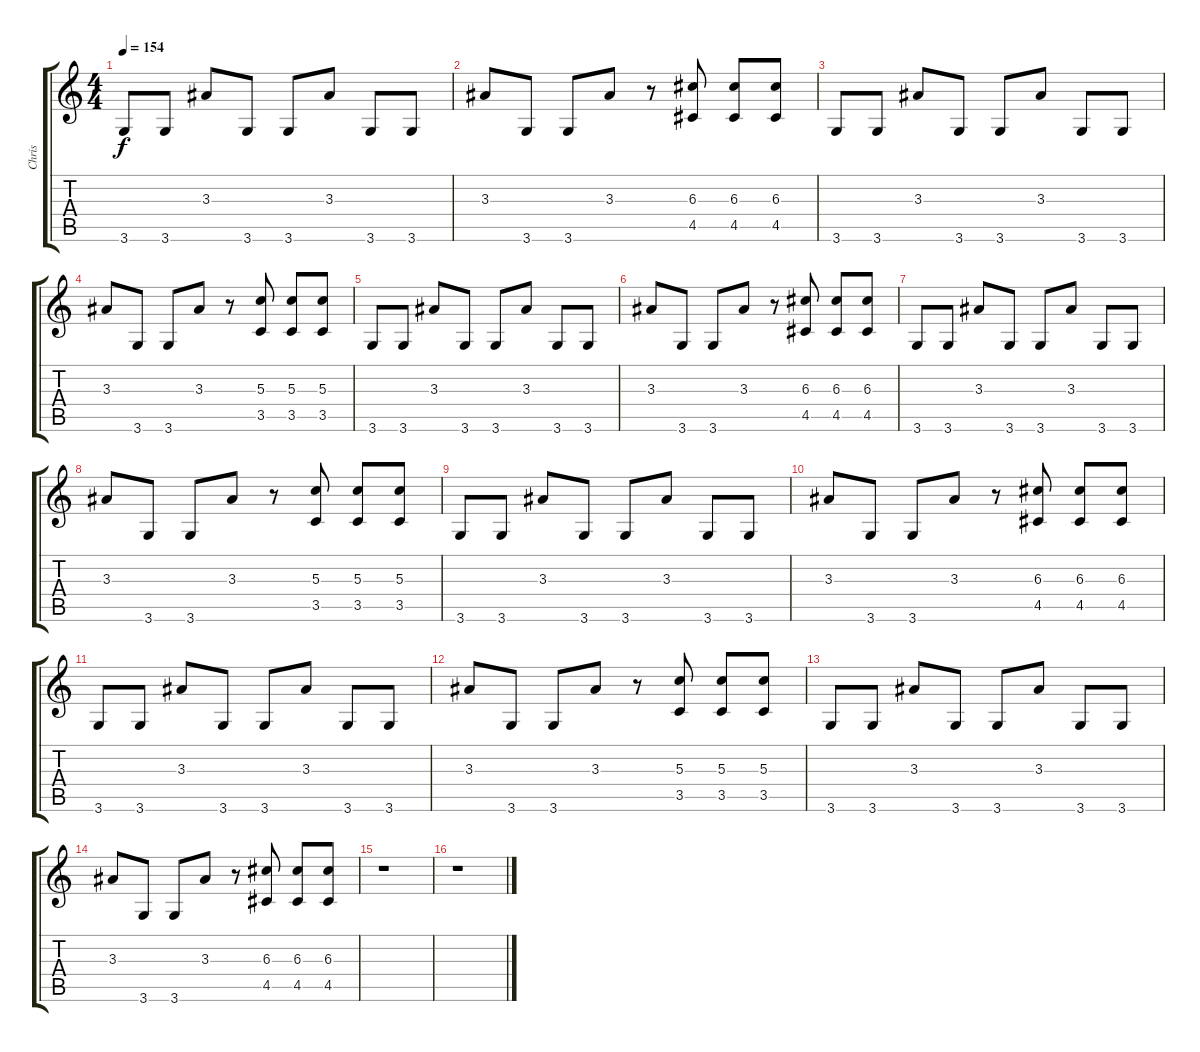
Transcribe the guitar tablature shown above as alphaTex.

\track ("Chris" "Chris") {instrument distortionguitar}
\staff {score tabs}
\tuning (E4 B3 G3 D3 A2 E2) {hide}
\ts (4 4)
\tempo 154
\clef g2
\ks c
3.6.8{dy f} 3.6.8 3.3.8 3.6.8 3.6.8 3.3.8 3.6.8 3.6.8 |
3.3.8 3.6.8 3.6.8 3.3.8 r.8 (6.3 4.5).8 (6.3 4.5).8 (6.3 4.5).8 |
3.6.8 3.6.8 3.3.8 3.6.8 3.6.8 3.3.8 3.6.8 3.6.8 |
3.3.8 3.6.8 3.6.8 3.3.8 r.8 (5.3 3.5).8 (5.3 3.5).8 (5.3 3.5).8 |
3.6.8 3.6.8 3.3.8 3.6.8 3.6.8 3.3.8 3.6.8 3.6.8 |
3.3.8 3.6.8 3.6.8 3.3.8 r.8 (6.3 4.5).8 (6.3 4.5).8 (6.3 4.5).8 |
3.6.8 3.6.8 3.3.8 3.6.8 3.6.8 3.3.8 3.6.8 3.6.8 |
3.3.8 3.6.8 3.6.8 3.3.8 r.8 (5.3 3.5).8 (5.3 3.5).8 (5.3 3.5).8 |
3.6.8 3.6.8 3.3.8 3.6.8 3.6.8 3.3.8 3.6.8 3.6.8 |
3.3.8 3.6.8 3.6.8 3.3.8 r.8 (6.3 4.5).8 (6.3 4.5).8 (6.3 4.5).8 |
3.6.8 3.6.8 3.3.8 3.6.8 3.6.8 3.3.8 3.6.8 3.6.8 |
3.3.8 3.6.8 3.6.8 3.3.8 r.8 (5.3 3.5).8 (5.3 3.5).8 (5.3 3.5).8 |
3.6.8 3.6.8 3.3.8 3.6.8 3.6.8 3.3.8 3.6.8 3.6.8 |
3.3.8 3.6.8 3.6.8 3.3.8 r.8 (6.3 4.5).8 (6.3 4.5).8 (6.3 4.5).8 |
r.1 |
r.1
